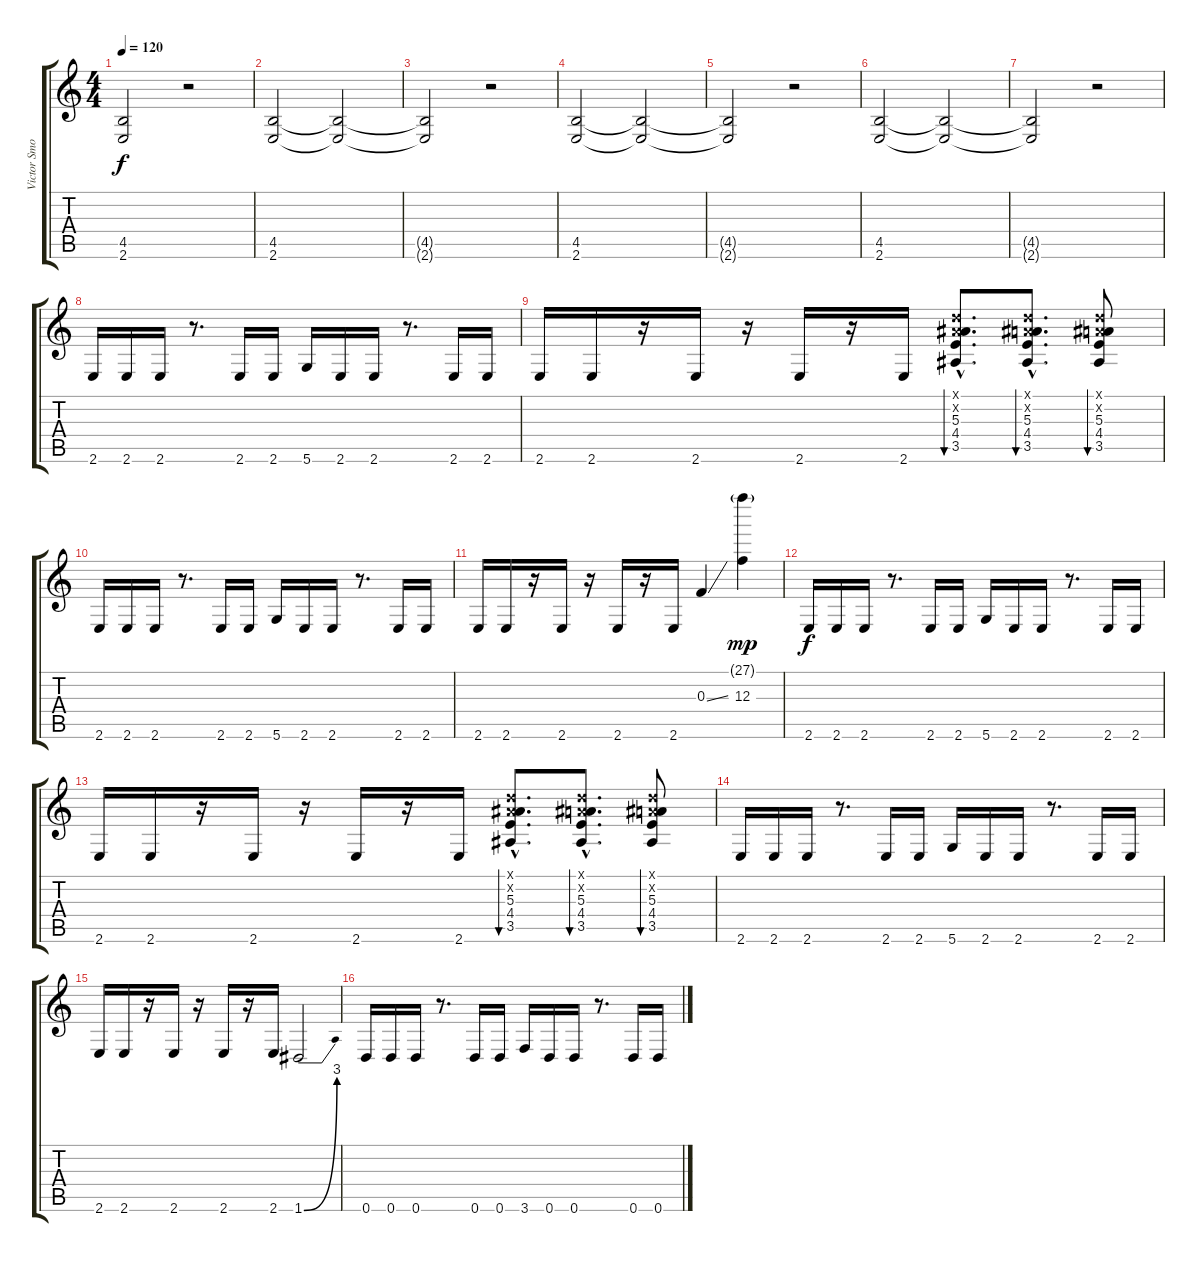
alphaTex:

\track ("Victor Smolski " "Victor Smo") {instrument distortionguitar}
\staff {score tabs}
\tuning (D4 A3 F3 C3 G2 D2) {hide}
\ts (4 4)
\tempo 120
\clef g2
\ks c
(4.5{t} 2.6{t}).2{dy f} r.2 |
(4.5 2.6).2{volume 11} (4.5{t} 2.6{t}).2{volume 0} |
(4.5{t} 2.6{t}).2 r.2 |
(4.5 2.6).2{volume 11} (4.5{t} 2.6{t}).2{volume 0} |
(4.5{t} 2.6{t}).2 r.2 |
(4.5 2.6).2{volume 11} (4.5{t} 2.6{t}).2{volume 0} |
(4.5{t} 2.6{t}).2 r.2 |
2.6.16{volume 13} 2.6.16 2.6.16 r.8{d} 2.6.16 2.6.16 5.6.16 2.6.16 2.6.16 r.8{d} 2.6.16 2.6.16 |
2.6.16 2.6.16 r.16 2.6.16 r.16 2.6.16 r.16 2.6.16 (0.1{hac x} 0.2{hac x} 5.3{hac} 4.4{hac} 3.5{hac}).8{d bu 60} (0.1{hac x} 0.2{hac x} 5.3{hac} 4.4{hac} 3.5{hac}).8{d bu 60} (0.1{x} 0.2{x} 5.3 4.4 3.5).8{bu 30} |
2.6.16 2.6.16 2.6.16 r.8{d} 2.6.16 2.6.16 5.6.16 2.6.16 2.6.16 r.8{d} 2.6.16 2.6.16 |
2.6.16 2.6.16 r.16 2.6.16 r.16 2.6.16 r.16 2.6.16 0.3{ss}.4 (27.1{g} 12.3).4{dy mp} |
2.6.16{dy f} 2.6.16 2.6.16 r.8{d} 2.6.16 2.6.16 5.6.16 2.6.16 2.6.16 r.8{d} 2.6.16 2.6.16 |
2.6.16 2.6.16 r.16 2.6.16 r.16 2.6.16 r.16 2.6.16 (0.1{hac x} 0.2{hac x} 5.3{hac} 4.4{hac} 3.5{hac}).8{d bu 60} (0.1{hac x} 0.2{hac x} 5.3{hac} 4.4{hac} 3.5{hac}).8{d bu 60} (0.1{x} 0.2{x} 5.3 4.4 3.5).8{bu 30} |
2.6.16 2.6.16 2.6.16 r.8{d} 2.6.16 2.6.16 5.6.16 2.6.16 2.6.16 r.8{d} 2.6.16 2.6.16 |
2.6.16 2.6.16 r.16 2.6.16 r.16 2.6.16 r.16 2.6.16 1.6{be (bend 0 0 60 12)}.2 |
0.6.16 0.6.16 0.6.16 r.8{d} 0.6.16 0.6.16 3.6.16 0.6.16 0.6.16 r.8{d} 0.6.16 0.6.16
